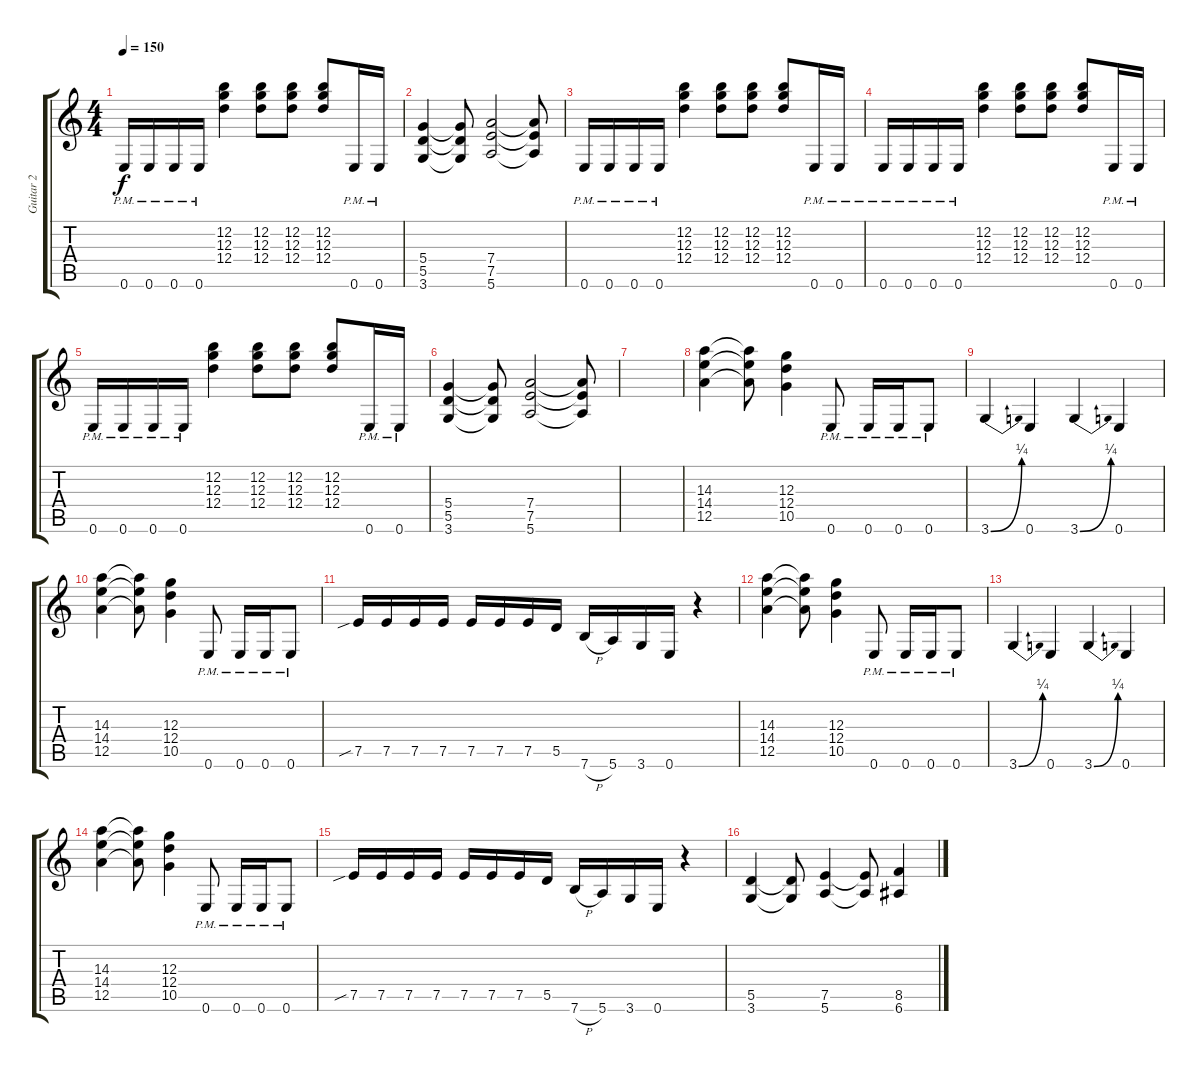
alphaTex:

\track ("Guitar 2" "Guitar 2") {instrument overdrivenguitar}
\staff {score tabs}
\tuning (E4 B3 G3 D3 A2 E2) {hide}
\ts (4 4)
\tempo 150
\clef g2
\ks c
0.6{pm}.16{dy f} 0.6{pm}.16 0.6{pm}.16 0.6{pm}.16 (12.2 12.3 12.4).4 (12.2 12.3 12.4).8 (12.2 12.3 12.4).8 (12.2 12.3 12.4).8 0.6{pm}.16 0.6{pm}.16 |
(5.4 5.5 3.6).4 (5.4{t} 5.5{t} 3.6{t}).8 (7.4 7.5 5.6).2 (7.4{t} 7.5{t} 5.6{t}).8 |
0.6{pm}.16 0.6{pm}.16 0.6{pm}.16 0.6{pm}.16 (12.2 12.3 12.4).4 (12.2 12.3 12.4).8 (12.2 12.3 12.4).8 (12.2 12.3 12.4).8 0.6{pm}.16 0.6{pm}.16 |
0.6{pm}.16 0.6{pm}.16 0.6{pm}.16 0.6{pm}.16 (12.2 12.3 12.4).4 (12.2 12.3 12.4).8 (12.2 12.3 12.4).8 (12.2 12.3 12.4).8 0.6{pm}.16 0.6{pm}.16 |
0.6{pm}.16 0.6{pm}.16 0.6{pm}.16 0.6{pm}.16 (12.2 12.3 12.4).4 (12.2 12.3 12.4).8 (12.2 12.3 12.4).8 (12.2 12.3 12.4).8 0.6{pm}.16 0.6{pm}.16 |
(5.4 5.5 3.6).4 (5.4{t} 5.5{t} 3.6{t}).8 (7.4 7.5 5.6).2 (7.4{t} 7.5{t} 5.6{t}).8 |
|
(14.3 14.4 12.5).4 (14.3{t} 14.4{t} 12.5{t}).8 (12.3 12.4 10.5).4 0.6{pm}.8 0.6{pm}.16 0.6{pm}.16 0.6{pm}.8 |
3.6{be (bend 0 0 60 1)}.4 0.6.4 3.6{be (bend 0 0 60 1)}.4 0.6.4 |
(14.3 14.4 12.5).4 (14.3{t} 14.4{t} 12.5{t}).8 (12.3 12.4 10.5).4 0.6{pm}.8 0.6{pm}.16 0.6{pm}.16 0.6{pm}.8 |
7.5{sib}.16 7.5.16 7.5.16 7.5.16 7.5.16 7.5.16 7.5.16 5.5.16 7.6{h}.16 5.6.16 3.6.16 0.6.16 r.4 |
(14.3 14.4 12.5).4 (14.3{t} 14.4{t} 12.5{t}).8 (12.3 12.4 10.5).4 0.6{pm}.8 0.6{pm}.16 0.6{pm}.16 0.6{pm}.8 |
3.6{be (bend 0 0 60 1)}.4 0.6.4 3.6{be (bend 0 0 60 1)}.4 0.6.4 |
(14.3 14.4 12.5).4 (14.3{t} 14.4{t} 12.5{t}).8 (12.3 12.4 10.5).4 0.6{pm}.8 0.6{pm}.16 0.6{pm}.16 0.6{pm}.8 |
7.5{sib}.16 7.5.16 7.5.16 7.5.16 7.5.16 7.5.16 7.5.16 5.5.16 7.6{h}.16 5.6.16 3.6.16 0.6.16 r.4 |
(5.5 3.6).4 (5.5{t} 3.6{t}).8 (7.5 5.6).4 (7.5{t} 5.6{t}).8 (8.5 6.6).4
